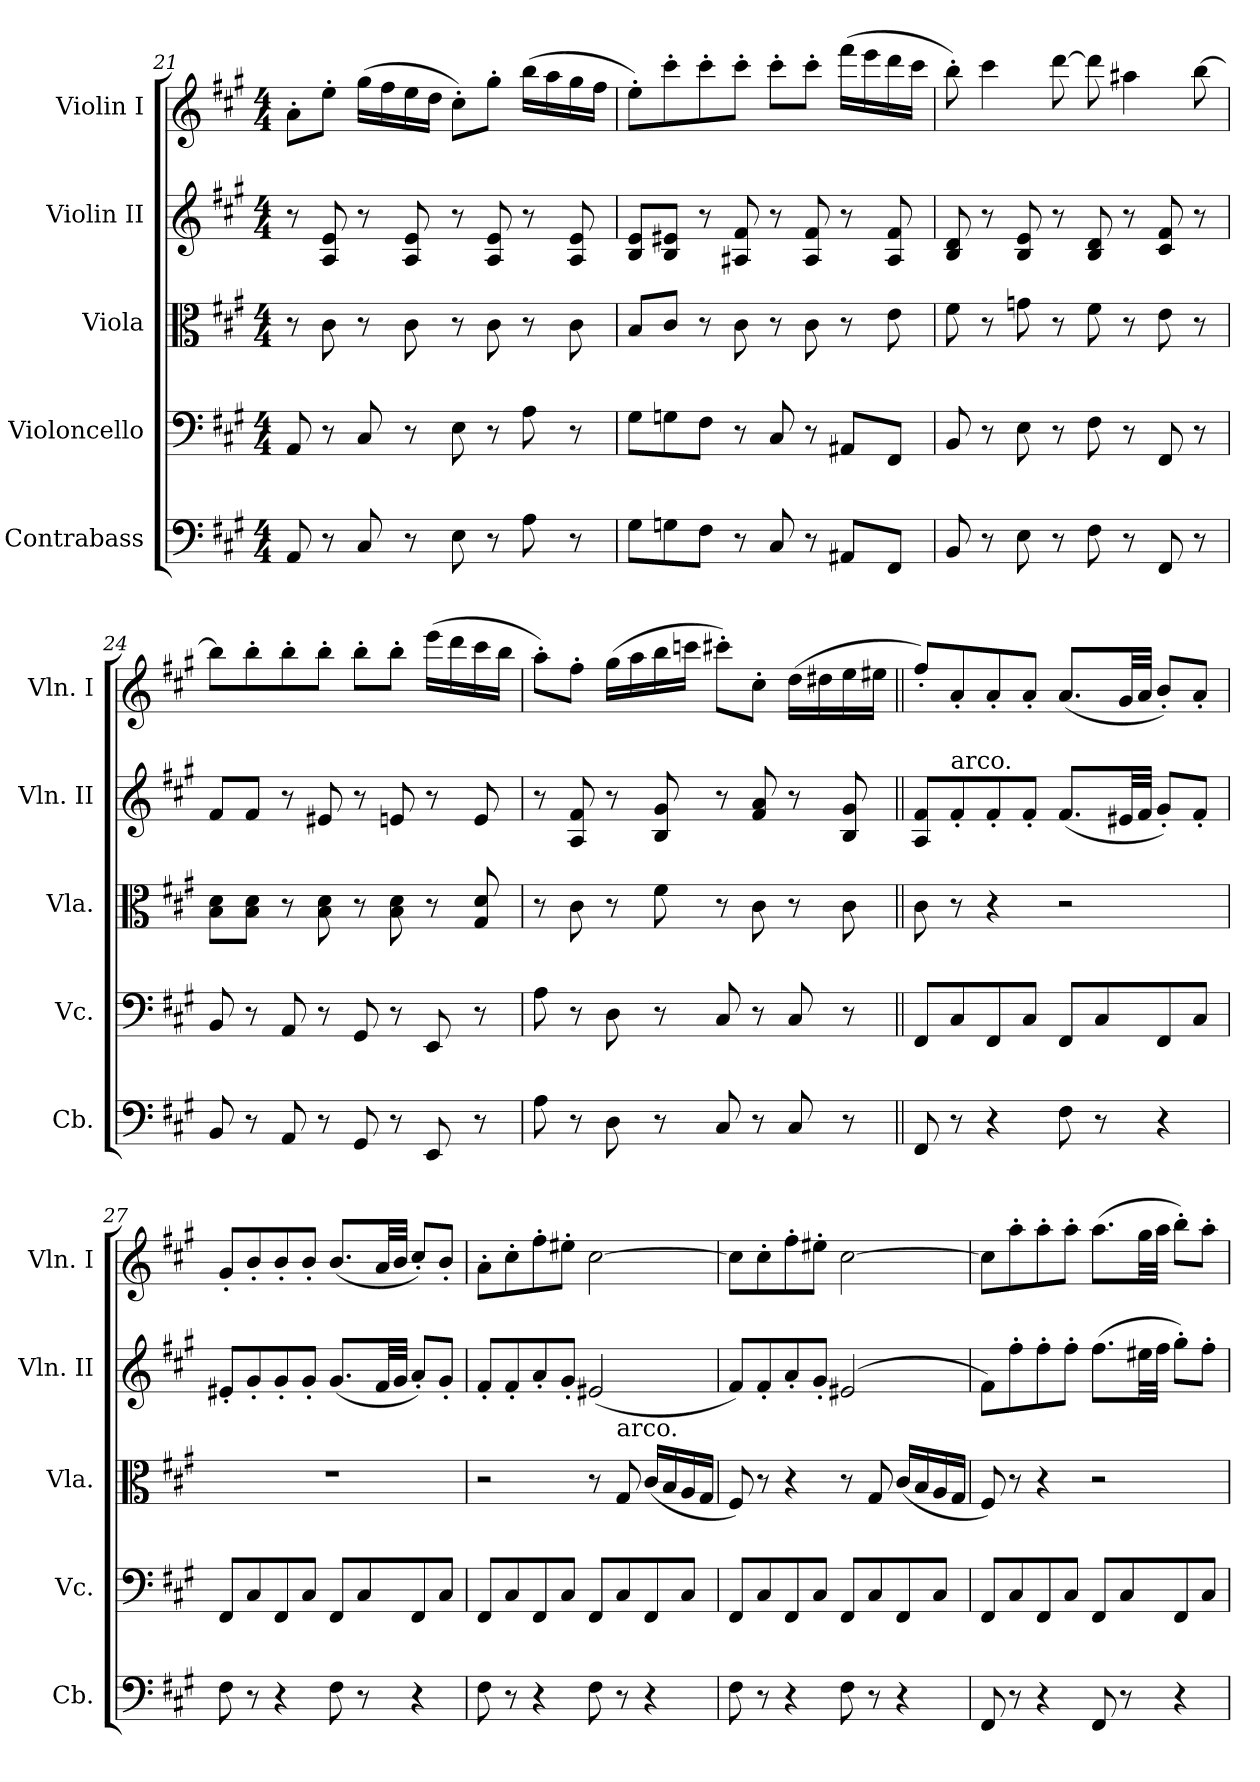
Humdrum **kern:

**kern	**kern	**kern	**kern	**kern
*part5	*part4	*part3	*part2	*part1
*staff5	*staff4	*staff3	*staff2	*staff1
*I"Contrabass	*I"Violoncello	*I"Viola	*I"Violin II	*I"Violin I
*I'Cb.	*I'Vc.	*I'Vla.	*I'Vln. II	*I'Vln. I
!!LO:LB:g=z
*clefF4	*clefF4	*clefC3	*clefG2	*clefG2
*ITrd7c12	*	*	*	*
*k[f#c#g#]	*k[f#c#g#]	*k[f#c#g#]	*k[f#c#g#]	*k[f#c#g#]
*M4/4	*M4/4	*M4/4	*M4/4	*M4/4
=21	=21	=21	=21	=21
8AAA/	8AA/	8r	8r	8a'\L
8r	8r	8c#\	8A/ 8e/	8ee'\J
8CC#/	8C#/	8r	8r	(16gg#\LL
.	.	.	.	16ff#\
8r	8r	8c#\	8A/ 8e/	16ee\
.	.	.	.	16dd\JJ
8EE\	8E\	8r	8r	8cc#'\L)
8r	8r	8c#\	8A/ 8e/	8gg#'\J
8AA\	8A\	8r	8r	(16bb\LL
.	.	.	.	16aa\
8r	8r	8c#\	8A/ 8e/	16gg#\
.	.	.	.	16ff#\JJ
=22	=22	=22	=22	=22
8GG#\L	8G#\L	8B/L	8B/ 8e/L	8ee'\L)
8GGn\	8Gn\	8c#/J	8B/ 8e#X/J	8ccc#'\
8FF#\J	8F#\J	8r	8r	8ccc#'\
8r	8r	8c#\	8A#X/ 8f#/	8ccc#'\J
8CC#/	8C#/	8r	8r	8ccc#'\L
8r	8r	8c#\	8A#/ 8f#/	8ccc#'\J
8AAA#X/L	8AA#X/L	8r	8r	(16fff#\LL
.	.	.	.	16eee\
8FFF#/J	8FF#/J	8e\	8A#/ 8f#/	16ddd\
.	.	.	.	16ccc#\JJ
=23	=23	=23	=23	=23
8BBB/	8BB/	8f#\	8B/ 8d/	8bb'\)
8r	8r	8r	8r	4ccc#\
8EE\	8E\	8gn\	8B/ 8e/	.
8r	8r	8r	8r	[8ddd\
8FF#\	8F#\	8f#\	8B/ 8d/	8ddd\]
8r	8r	8r	8r	4aa#X\
8FFF#/	8FF#/	8e\	8c#/ 8f#/	.
8r	8r	8r	8r	[8bb\
!!LO:PB:g=z
=24	=24	=24	=24	=24
8BBB/	8BB/	8B\ 8d\L	8f#/L	8bb\L]
8r	8r	8B\ 8d\J	8f#/J	8bb'\
8AAA/	8AA/	8r	8r	8bb'\
8r	8r	8B\ 8d\	8e#X/	8bb'\J
8GGG#/	8GG#/	8r	8r	8bb'\L
8r	8r	8B\ 8d\	8en/	8bb'\J
8EEE/	8EE/	8r	8r	(16eee\LL
.	.	.	.	16ddd\
8r	8r	8G#/ 8d/	8e/	16ccc#\
.	.	.	.	16bb\JJ
=25	=25	=25	=25	=25
8AA\	8A\	8r	8r	8aa'\L)
8r	8r	8c#\	8A/ 8f#/	8ff#'\J
8DD\	8D\	8r	8r	(16gg#\LL
.	.	.	.	16aa\
8r	8r	8f#\	8B/ 8g#/	16bb\
.	.	.	.	16cccn\JJ
8CC#/	8C#/	8r	8r	8ccc#X'\L)
8r	8r	8c#\	8f#/ 8a/	8cc#'\J
8CC#/	8C#/	8r	8r	(16dd\LL
.	.	.	.	16dd#X\
8r	8r	8c#\	8B/ 8g#/	16ee\
.	.	.	.	16ee#X\JJ
!!LO:LB:g=z
=26||	=26||	=26||	=26||	=26||
8FFF#/	8FF#/L	8c#\	8A/ 8f#/L	8ff#'/L)
!	!	!	!LO:TX:a:t=arco.	!
8r	8C#/	8r	8f#'/	8a'/
4r	8FF#/	4r	8f#'/	8a'/
.	8C#/J	.	8f#'/J	8a'/J
8FF#\	8FF#/L	2r	(8.f#/L	(8.a/L
8r	8C#/	.	.	.
.	.	.	32e#X/LL	32g#/LL
.	.	.	32f#/JJJ	32a/JJJ
4r	8FF#/	.	8g#'/L)	8b'/L)
.	8C#/J	.	8f#'/J	8a'/J
=27	=27	=27	=27	=27
8FF#\	8FF#/L	1r	8e#X'/L	8g#'/L
8r	8C#/	.	8g#'/	8b'/
4r	8FF#/	.	8g#'/	8b'/
.	8C#/J	.	8g#'/J	8b'/J
8FF#\	8FF#/L	.	(8.g#/L	(8.b/L
8r	8C#/	.	.	.
.	.	.	32f#/LL	32a/LL
.	.	.	32g#/JJJ	32b/JJJ
4r	8FF#/	.	8a'/L)	8cc#'/L)
.	8C#/J	.	8g#'/J	8b'/J
=28	=28	=28	=28	=28
8FF#\	8FF#/L	2r	8f#'/L	8a'\L
8r	8C#/	.	8f#'/	8cc#'\
4r	8FF#/	.	8a'/	8ff#'\
.	8C#/J	.	8g#'/J	8ee#X'\J
8FF#\	8FF#/L	8r	(2e#X/	[2cc#\
!	!	!LO:TX:a:t=arco.	!	!
8r	8C#/	8G#/	.	.
4r	8FF#/	(16c#/LL	.	.
.	.	16B/	.	.
.	8C#/J	16A/	.	.
.	.	16G#/JJ	.	.
!!LO:PB:g=z
=29	=29	=29	=29	=29
8FF#\	8FF#/L	8F#/)	8f#/L)	8cc#\L]
8r	8C#/	8r	8f#'/	8cc#'\
4r	8FF#/	4r	8a'/	8ff#'\
.	8C#/J	.	8g#'/J	8ee#X'\J
8FF#\	8FF#/L	8r	(2e#X/	[2cc#\
8r	8C#/	8G#/	.	.
4r	8FF#/	(16c#/LL	.	.
.	.	16B/	.	.
.	8C#/J	16A/	.	.
.	.	16G#/JJ	.	.
=30	=30	=30	=30	=30
8FFF#/	8FF#/L	8F#/)	8f#\L)	8cc#\L]
8r	8C#/	8r	8ff#'\	8aa'\
4r	8FF#/	4r	8ff#'\	8aa'\
.	8C#/J	.	8ff#'\J	8aa'\J
8FFF#/	8FF#/L	2r	(8.ff#\L	(8.aa\L
8r	8C#/	.	.	.
.	.	.	32ee#X\LL	32gg#\LL
.	.	.	32ff#\JJJ	32aa\JJJ
4r	8FF#/	.	8gg#'\L)	8bb'\L)
.	8C#/J	.	8ff#'\J	8aa'\J
=	=	=	=	=
*-	*-	*-	*-	*-
